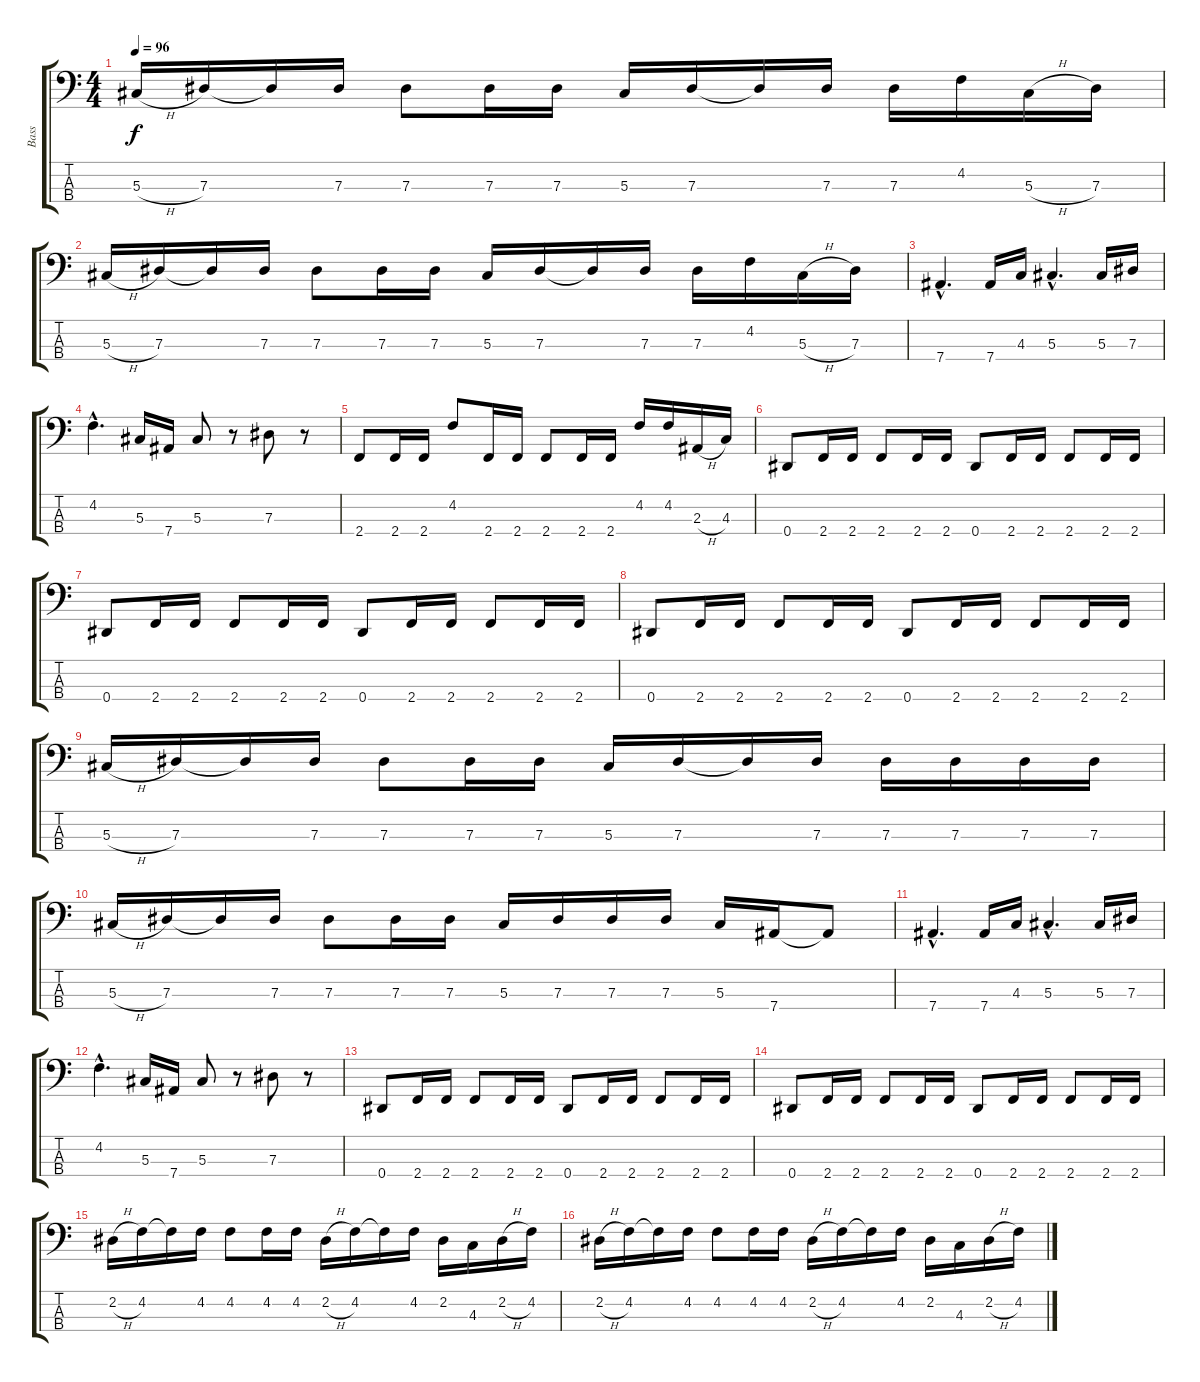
\track ("Bass" "Bass") {instrument fretlessbass}
\staff {score tabs}
\tuning (Gb2 Db2 Ab1 Eb1) {hide}
\ts (4 4)
\tempo 96
\clef f4
\ks c
5.3{h}.16{dy f} 7.3.16 7.3{t}.16 7.3.16 7.3.8 7.3.16 7.3.16 5.3.16 7.3.16 7.3{t}.16 7.3.16 7.3.16 4.2.16 5.3{h}.16 7.3.16 |
5.3{h}.16 7.3.16 7.3{t}.16 7.3.16 7.3.8 7.3.16 7.3.16 5.3.16 7.3.16 7.3{t}.16 7.3.16 7.3.16 4.2.16 5.3{h}.16 7.3.16 |
7.4{hac}.4{d} 7.4.16 4.3.16 5.3{hac}.4{d} 5.3.16 7.3.16 |
4.2{hac}.4{d} 5.3.16 7.4.16 5.3.8 r.8 7.3.8 r.8 |
2.4.8 2.4.16 2.4.16 4.2.8 2.4.16 2.4.16 2.4.8 2.4.16 2.4.16 4.2.16 4.2.16 2.3{h}.16 4.3.16 |
0.4.8 2.4.16 2.4.16 2.4.8 2.4.16 2.4.16 0.4.8 2.4.16 2.4.16 2.4.8 2.4.16 2.4.16 |
0.4.8 2.4.16 2.4.16 2.4.8 2.4.16 2.4.16 0.4.8 2.4.16 2.4.16 2.4.8 2.4.16 2.4.16 |
0.4.8 2.4.16 2.4.16 2.4.8 2.4.16 2.4.16 0.4.8 2.4.16 2.4.16 2.4.8 2.4.16 2.4.16 |
5.3{h}.16 7.3.16 7.3{t}.16 7.3.16 7.3.8 7.3.16 7.3.16 5.3.16 7.3.16 7.3{t}.16 7.3.16 7.3.16 7.3.16 7.3.16 7.3.16 |
5.3{h}.16 7.3.16 7.3{t}.16 7.3.16 7.3.8 7.3.16 7.3.16 5.3.16 7.3.16 7.3.16 7.3.16 5.3.16 7.4.16 7.4{t}.8 |
7.4{hac}.4{d} 7.4.16 4.3.16 5.3{hac}.4{d} 5.3.16 7.3.16 |
4.2{hac}.4{d} 5.3.16 7.4.16 5.3.8 r.8 7.3.8 r.8 |
0.4.8 2.4.16 2.4.16 2.4.8 2.4.16 2.4.16 0.4.8 2.4.16 2.4.16 2.4.8 2.4.16 2.4.16 |
0.4.8 2.4.16 2.4.16 2.4.8 2.4.16 2.4.16 0.4.8 2.4.16 2.4.16 2.4.8 2.4.16 2.4.16 |
2.2{h}.16 4.2.16 4.2{t}.16 4.2.16 4.2.8 4.2.16 4.2.16 2.2{h}.16 4.2.16 4.2{t}.16 4.2.16 2.2.16 4.3.16 2.2{h}.16 4.2.16 |
2.2{h}.16 4.2.16 4.2{t}.16 4.2.16 4.2.8 4.2.16 4.2.16 2.2{h}.16 4.2.16 4.2{t}.16 4.2.16 2.2.16 4.3.16 2.2{h}.16 4.2.16
